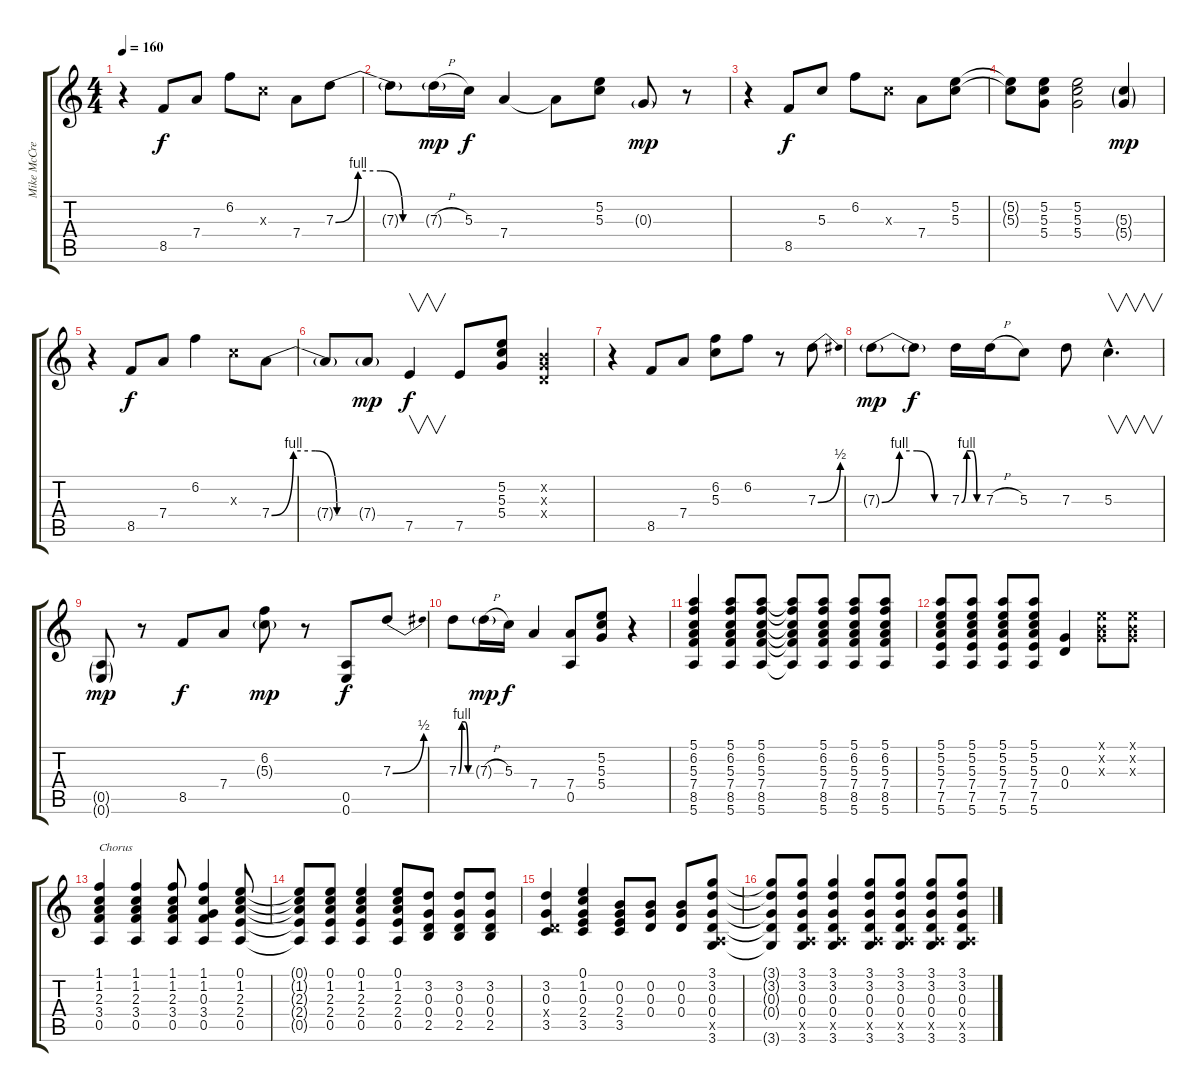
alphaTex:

\track ("Mike McCready" "Mike McCre") {instrument distortionguitar}
\staff {score tabs}
\tuning (E4 B3 G3 D3 A2 E2) {hide}
\ts (4 4)
\tempo 160
\clef g2
\ks c
r.4{dy f} 8.5.8 7.4.8 6.2.8 5.3{x}.8 7.4.8 7.3{be (custom 0 0 15 4 30 4 45 0 60 0)}.8 |
7.3{t}.8 7.3{h g}.16{dy mp} 5.3.16{dy f} 7.4.4 7.4{t}.8 (5.2 5.3).8 0.3{g}.8{dy mp} r.8 |
r.4 8.5.8{dy f} 5.3.8 6.2.8 5.3{x}.8 7.4.8 (5.2 5.3).8 |
(5.2{t} 5.3{t}).8 (5.2 5.3 5.4).8 (5.2 5.3 5.4).2 (5.3{g} 5.4{g}).4{dy mp} |
r.4 8.5.8{dy f} 7.4.8 6.2.4 5.3{x}.8 7.4{be (custom 0 0 15 4 30 4 45 0 60 0)}.8 |
7.4{t}.8 7.4{g}.8{dy mp} 7.5.4{v dy f} 7.5.8 (5.2 5.3 5.4).8 (0.2{x} 0.3{x} 0.4{x}).4 |
r.4 8.5.8 7.4.8 (6.2 5.3).8 6.2.8 r.8 7.3{be (bend 0 0 60 2)}.8 |
7.3{be (custom 0 0 15 4 30 4 45 0 60 0) g}.8{dy mp} 7.3{t}.8{dy f} 7.3{be (custom 0 0 15 4 30 4 45 0 60 0)}.16 7.3{h}.16 5.3.8 7.3.8 5.3{hac}.4{v d} |
(0.5{g} 0.6{g}).8{dy mp} r.8 8.5.8{dy f} 7.4.8 (6.2 5.3{g}).8{dy mp} r.8 (0.5 0.6).8{dy f} 7.3{be (bend 0 0 60 2)}.8 |
7.3{be (custom 0 0 15 4 30 4 45 0 60 0)}.8 7.3{h g}.16{dy mp} 5.3.16{dy f} 7.4.4 (7.4 0.5).8 (5.2 5.3 5.4).8 r.4 |
(5.1 6.2 5.3 7.4 8.5 5.6).4 (5.1 6.2 5.3 7.4 8.5 5.6).8 (5.1 6.2 5.3 7.4 8.5 5.6).8 (5.1{t} 6.2{t} 5.3{t} 7.4{t} 8.5{t} 5.6{t}).8 (5.1 6.2 5.3 7.4 8.5 5.6).8 (5.1 6.2 5.3 7.4 8.5 5.6).8 (5.1 6.2 5.3 7.4 8.5 5.6).8 |
(5.1 5.2 5.3 7.4 7.5 5.6).8 (5.1 5.2 5.3 7.4 7.5 5.6).8 (5.1 5.2 5.3 7.4 7.5 5.6).8 (5.1 5.2 5.3 7.4 7.5 5.6).8 (0.3 0.4).4 (0.1{x} 0.2{x} 0.3{x}).8 (0.1{x} 0.2{x} 0.3{x}).8 |
(1.1 1.2 2.3 3.4 0.5).4{txt "Chorus"} (1.1 1.2 2.3 3.4 0.5).4 (1.1 1.2 2.3 3.4 0.5).8 (1.1 1.2 0.3 3.4 0.5).4 (0.1 1.2 2.3 2.4 0.5).8 |
(0.1{t} 1.2{t} 2.3{t} 2.4{t} 0.5{t}).8 (0.1 1.2 2.3 2.4 0.5).8 (0.1 1.2 2.3 2.4 0.5).4 (0.1 1.2 2.3 2.4 0.5).8 (3.2 0.3 0.4 2.5).8 (3.2 0.3 0.4 2.5).8 (3.2 0.3 0.4 2.5).8 |
(3.2 0.3 0.4{x} 3.5).4 (0.1 1.2 0.3 2.4 3.5).4 (0.2 0.3 2.4 3.5).8 (0.2 0.3 0.4).8 (0.2 0.3 0.4).8 (3.1 3.2 0.3 0.4 0.5{x} 3.6).8 |
(3.1{t} 3.2{t} 0.3{t} 0.4{t} 3.6{t}).8 (3.1 3.2 0.3 0.4 0.5{x} 3.6).8 (3.1 3.2 0.3 0.4 0.5{x} 3.6).4 (3.1 3.2 0.3 0.4 0.5{x} 3.6).8 (3.1 3.2 0.3 0.4 0.5{x} 3.6).8 (3.1 3.2 0.3 0.4 0.5{x} 3.6).8 (3.1 3.2 0.3 0.4 0.5{x} 3.6).8
